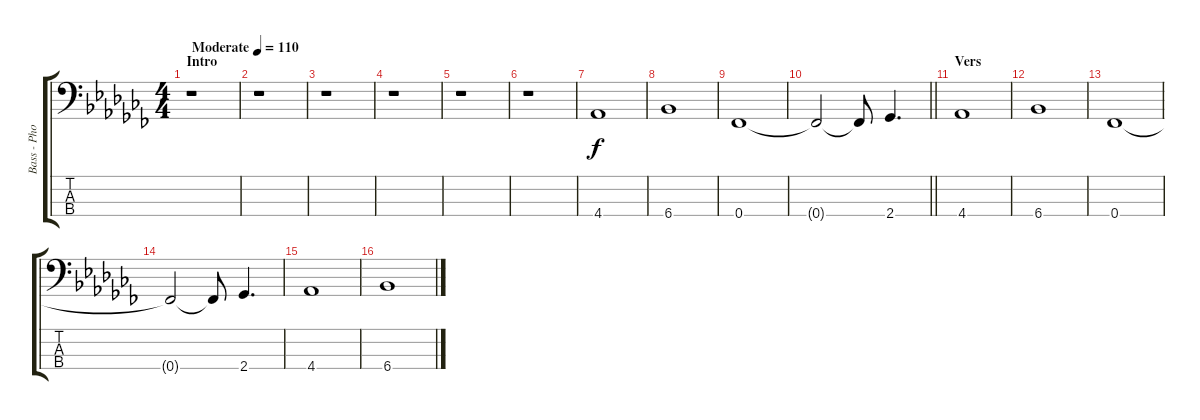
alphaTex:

\track ("Bass - Phoenix" "Bass - Pho") {instrument fretlessbass}
\staff {score tabs}
\tuning (G2 D2 A1 E1) {hide}
\ts (4 4)
\section ("" "Intro")
\tempo (110 "Moderate")
\clef f4
\ks abminor
r.1{dy f instrument fretlessbass} |
r.1 |
r.1 |
r.1 |
r.1 |
r.1 |
4.4.1 |
6.4.1 |
0.4.1 |
\barLineRight lightlight
0.4{t}.2 0.4{t}.8 2.4.4{d} |
\section ("" "Vers")
4.4.1 |
6.4.1 |
0.4.1 |
0.4{t}.2 0.4{t}.8 2.4.4{d} |
4.4.1 |
6.4.1
